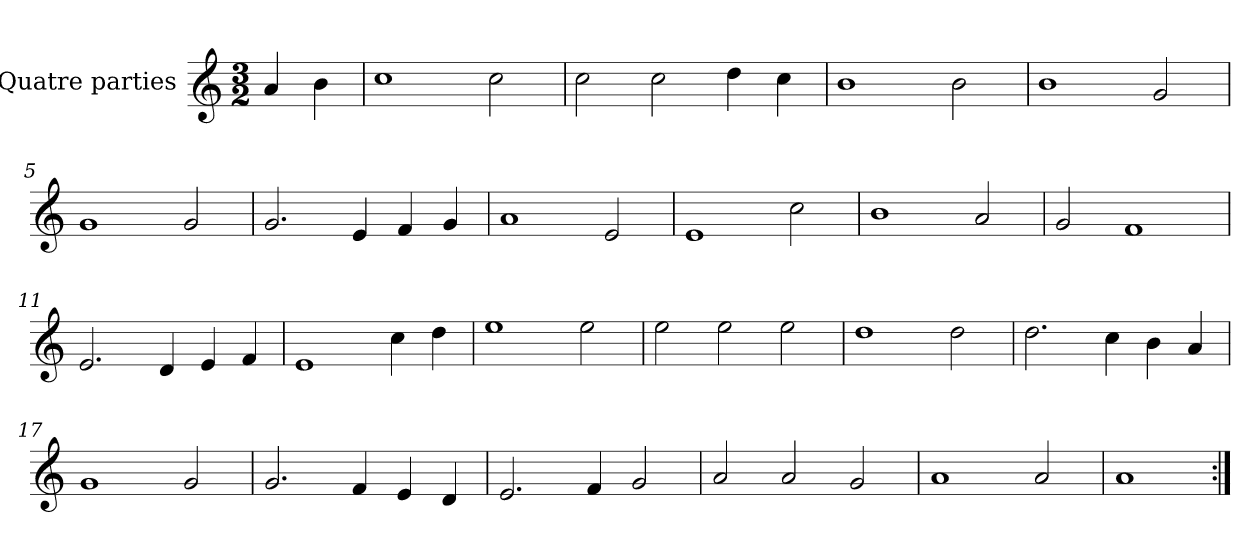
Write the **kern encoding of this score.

**kern
*part1
*staff1
*I"Quatre parties
*clefG2
*k[]
*M3/2
*MM180
=
4a/
4b\
=1
1cc
2cc\
=2
2cc\
2cc\
4dd\
4cc\
=3
1b
2b\
=4
1b
2g/
=5
1g
2g/
=6
2.g/
4e/
4f/
4g/
=7
1a
2e/
=8
1e
2cc\
=9
1b
2a/
=10
2g/
1f
=11
2.e/
4d/
4e/
4f/
=12
1e
4cc\
4dd\
=13
1ee
2ee\
=14
2ee\
2ee\
2ee\
=15
1dd
2dd\
=16
2.dd\
4cc\
4b\
4a/
=17
1g
2g/
=18
2.g/
4f/
4e/
4d/
=19
2.e/
4f/
2g/
=20
2a/
2a/
2g/
=21
1a
2a/
=22
1a
=:|!
*-
